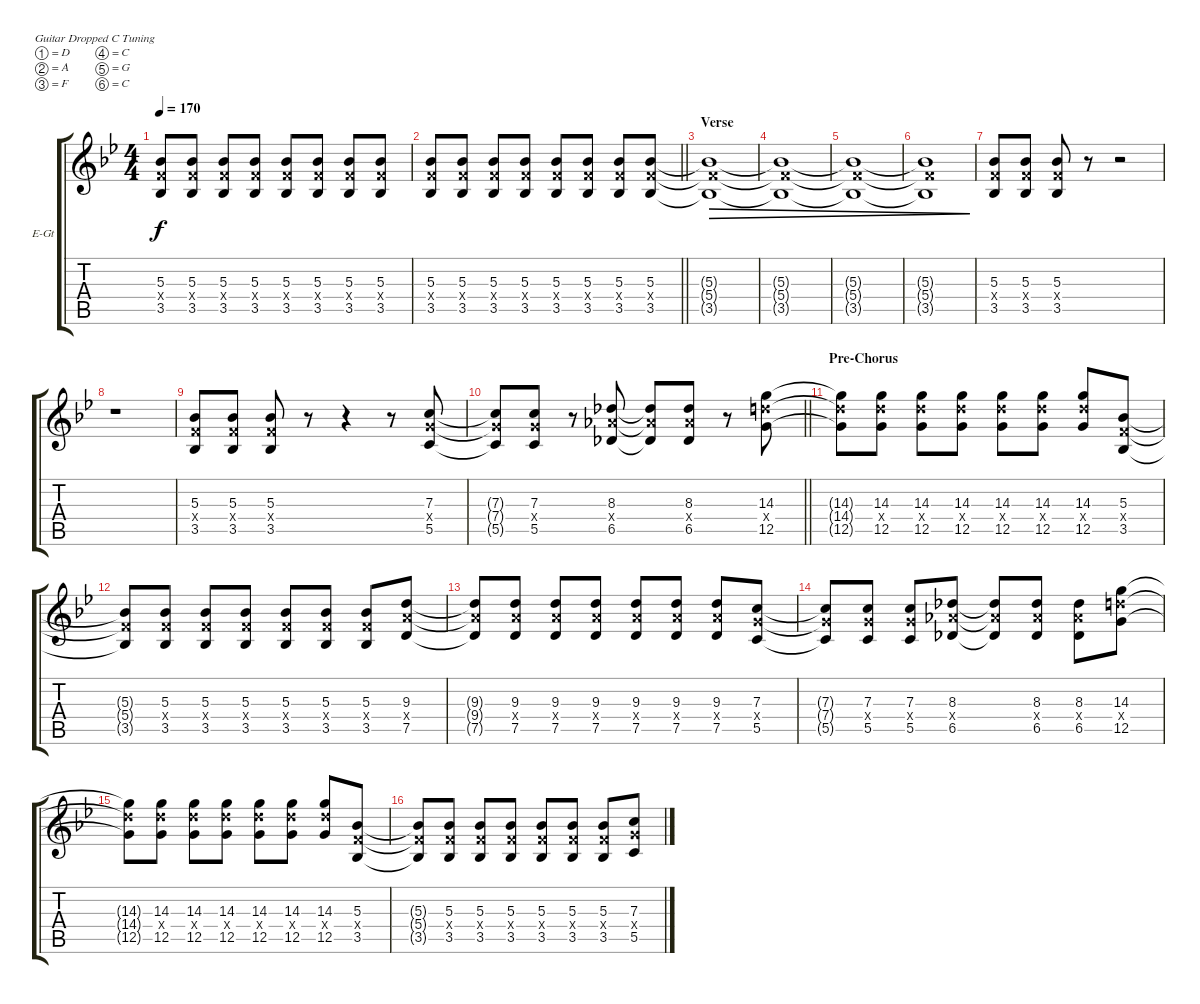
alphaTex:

\defaultSystemsLayout 4
\bracketExtendMode groupsimilarinstruments
\firstSystemTrackNameOrientation horizontal
\otherSystemsTrackNameOrientation horizontal
\track ("Guitar 3" "E-Gt") {instrument distortionguitar}
\staff {score tabs}
\tuning (D4 A3 F3 C3 G2 C2)
\ts (4 4)
\tempo 170
\clef g2
\ks bb
(3.5{t} 5.4{x t} 5.3{t}).8{dy f} (3.5 5.4{x} 5.3).8 (3.5 5.4{x} 5.3).8 (3.5 5.4{x} 5.3).8 (3.5 5.4{x} 5.3).8 (3.5 5.4{x} 5.3).8 (3.5 5.4{x} 5.3).8 (3.5 5.4{x} 5.3).8 |
\barLineRight lightlight
(3.5 5.4{x} 5.3).8 (3.5 5.4{x} 5.3).8 (3.5 5.4{x} 5.3).8 (3.5 5.4{x} 5.3).8 (3.5 5.4{x} 5.3).8 (3.5 5.4{x} 5.3).8 (3.5 5.4{x} 5.3).8 (3.5 5.4{x} 5.3).8 |
\section ("" "Verse")
(3.5{t} 5.4{x t} 5.3{t}).1{dec} |
(3.5{t} 5.4{x t} 5.3{t}).1{dec} |
(3.5{t} 5.4{x t} 5.3{t}).1{dec} |
(3.5{t} 5.4{x t} 5.3{t}).1{dec} |
(3.5 5.4{x} 5.3).8 (3.5 5.4{x} 5.3).8 (3.5 5.4{x} 5.3).8 r.8 r.2 |
r.1 |
(3.5 5.4{x} 5.3).8 (3.5 5.4{x} 5.3).8 (3.5 5.4{x} 5.3).8 r.8 r.4 r.8 (5.5 7.4{x} 7.3).8 |
\barLineRight lightlight
(5.5{t} 7.4{x t} 7.3{t}).8 (5.5 7.4{x} 7.3).8 r.8 (8.3 8.4{x} 6.5).8 (8.3{t} 8.4{x t} 6.5{t}).8 (8.3 8.4{x} 6.5).8 r.8 (14.3 14.4{x} 12.5).8 |
\section ("" "Pre-Chorus")
(14.3{t} 14.4{x t} 12.5{t}).8 (14.3 14.4{x} 12.5).8 (14.3 14.4{x} 12.5).8 (14.3 14.4{x} 12.5).8 (14.3 14.4{x} 12.5).8 (14.3 14.4{x} 12.5).8 (14.3 14.4{x} 12.5).8 (5.3 5.4{x} 3.5).8 |
(5.3{t} 5.4{x t} 3.5{t}).8 (5.3 5.4{x} 3.5).8 (5.3 5.4{x} 3.5).8 (5.3 5.4{x} 3.5).8 (5.3 5.4{x} 3.5).8 (5.3 5.4{x} 3.5).8 (5.3 5.4{x} 3.5).8 (7.5 9.4{x} 9.3).8 |
(7.5{t} 9.4{x t} 9.3{t}).8 (7.5 9.4{x} 9.3).8 (7.5 9.4{x} 9.3).8 (7.5 9.4{x} 9.3).8 (7.5 9.4{x} 9.3).8 (7.5 9.4{x} 9.3).8 (7.5 9.4{x} 9.3).8 (5.5 7.4{x} 7.3).8 |
(5.5{t} 7.4{x t} 7.3{t}).8 (7.3 7.4{x} 5.5).8 (7.3 7.4{x} 5.5).8 (6.5 8.4{x} 8.3).8 (6.5{t} 8.4{x t} 8.3{t}).8 (6.5 8.4{x} 8.3).8 (6.5 8.4{x} 8.3).8 (14.3 14.4{x} 12.5).8 |
(14.3{t} 14.4{x t} 12.5{t}).8 (14.3 14.4{x} 12.5).8 (14.3 14.4{x} 12.5).8 (14.3 14.4{x} 12.5).8 (14.3 14.4{x} 12.5).8 (14.3 14.4{x} 12.5).8 (14.3 14.4{x} 12.5).8 (5.3 5.4{x} 3.5).8 |
(5.3{t} 5.4{x t} 3.5{t}).8 (5.3 5.4{x} 3.5).8 (5.3 5.4{x} 3.5).8 (5.3 5.4{x} 3.5).8 (5.3 5.4{x} 3.5).8 (5.3 5.4{x} 3.5).8 (5.3 5.4{x} 3.5).8 (5.5 7.4{x} 7.3).8
